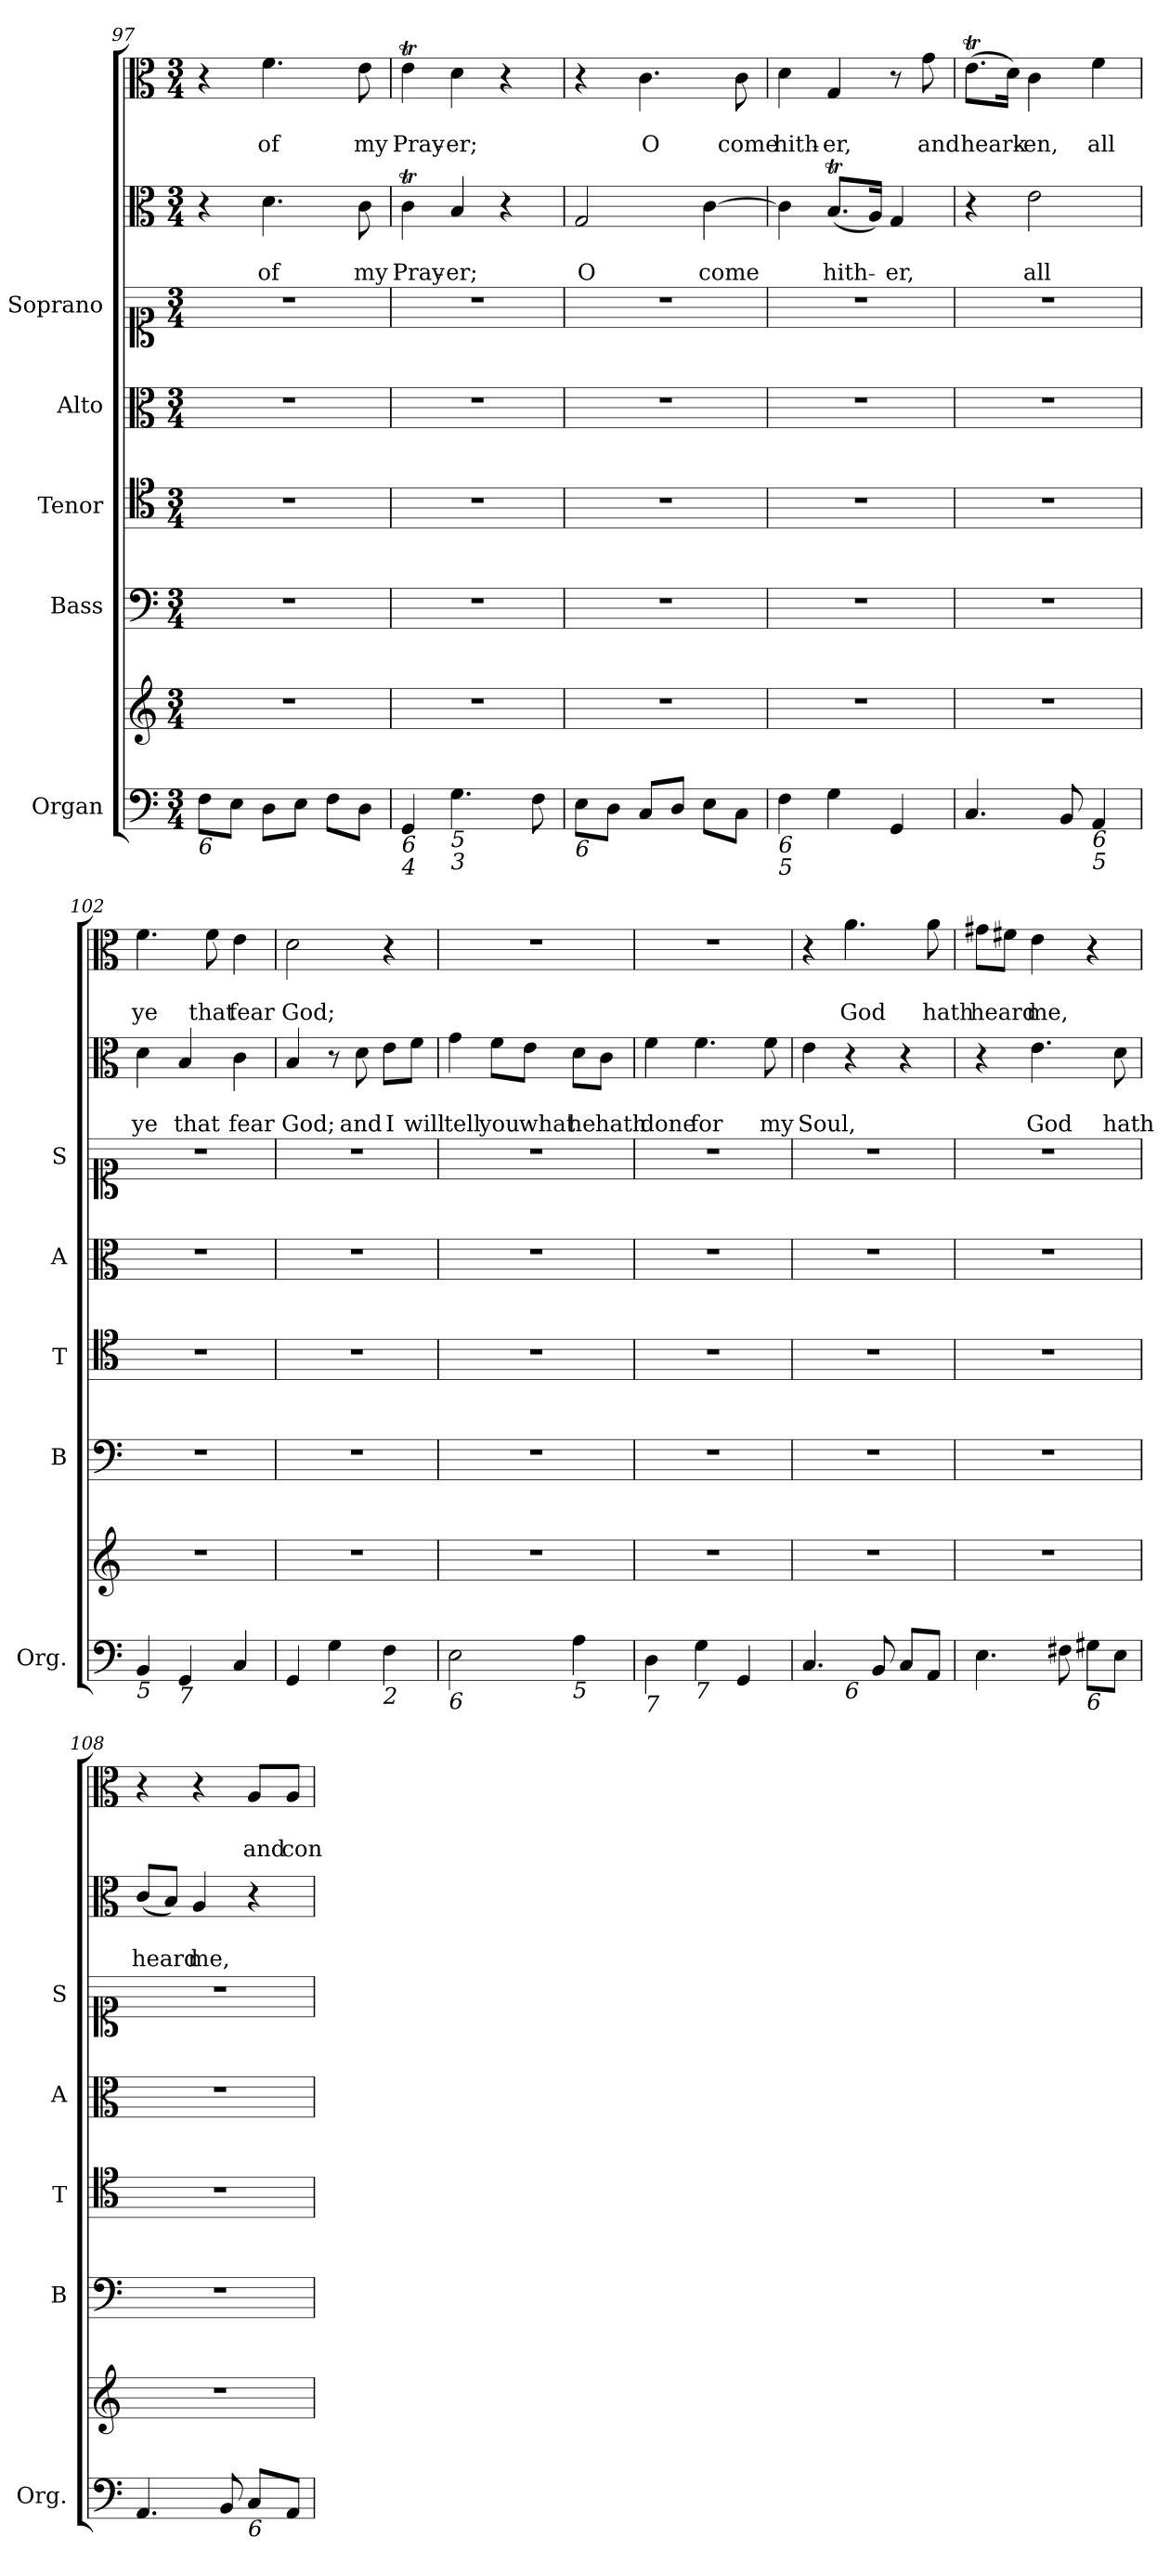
**kern	**kern	**kern	**kern	**kern	**kern	**kern	**text	**text	**kern	**text	**text
*part7	*part7	*part6	*part5	*part4	*part3	*part2	*part2	*part2	*part1	*part1	*part1
*staff8	*staff7	*staff6	*staff5	*staff4	*staff3	*staff2	*staff2	*staff2	*staff1	*staff1	*staff1
*I"Organ	*	*I"Bass	*I"Tenor	*I"Alto	*I"Soprano	*	*	*	*	*	*
*I'Org.	*	*I'B	*I'T	*I'A	*I'S	*	*	*	*	*	*
*clefF4	*clefG2	*clefF4	*clefC4	*clefC3	*clefC1	*clefC3	*	*	*clefC3	*	*
*k[]	*k[]	*k[]	*k[]	*k[]	*k[]	*k[]	*	*	*k[]	*	*
*C:	*C:	*C:	*C:	*C:	*C:	*C:	*	*	*C:	*	*
*M3/4	*M3/4	*M3/4	*M3/4	*M3/4	*M3/4	*M3/4	*	*	*M3/4	*	*
=97	=97	=97	=97	=97	=97	=97	=97	=97	=97	=97	=97
!LO:TX:b:i:t=6	!	!	!	!	!	!	!	!	!	!	!
8F\L	2.r	2.r	2.r	2.r	2.r	4r	.	.	4r	.	.
8E\J	.	.	.	.	.	.	.	.	.	.	.
!	!	!	!	!	!	!	!	!LO:LY:b	!	!	!LO:LY:b
8D\L	.	.	.	.	.	4.d\	.	of	4.f\	.	of
8E\J	.	.	.	.	.	.	.	.	.	.	.
8F\L	.	.	.	.	.	.	.	.	.	.	.
!	!	!	!	!	!	!	!	!LO:LY:b	!	!	!LO:LY:b
8D\J	.	.	.	.	.	8c\	.	my	8e\	.	my
!!LO:PB:g=z
=98	=98	=98	=98	=98	=98	=98	=98	=98	=98	=98	=98
!LO:TX:b:i:t=6	!	!	!	!	!	!	!	!	!	!	!
!LO:TX:b:i:t=4	!	!	!	!	!	!	!	!	!	!	!
!	!	!	!	!	!	!	!	!LO:LY:b	!	!	!LO:LY:b
4GG/	2.r	2.r	2.r	2.r	2.r	4cT\	.	Pray-	4et\	.	Pray-
!LO:TX:b:i:t=5	!	!	!	!	!	!	!	!	!	!	!
!LO:TX:b:i:t=3	!	!	!	!	!	!	!	!	!	!	!
!	!	!	!	!	!	!	!	!LO:LY:b	!	!	!LO:LY:b
4.G\	.	.	.	.	.	4B/	.	-er;	4d\	.	-er;
.	.	.	.	.	.	4r	.	.	4r	.	.
8F\	.	.	.	.	.	.	.	.	.	.	.
=99	=99	=99	=99	=99	=99	=99	=99	=99	=99	=99	=99
!LO:TX:b:i:t=6	!	!	!	!	!	!	!	!	!	!	!
!	!	!	!	!	!	!	!	!LO:LY:b	!	!	!
8E\L	2.r	2.r	2.r	2.r	2.r	2G/	.	O	4r	.	.
8D\J	.	.	.	.	.	.	.	.	.	.	.
!	!	!	!	!	!	!	!	!	!	!	!LO:LY:b
8C/L	.	.	.	.	.	.	.	.	4.c\	.	O
8D/J	.	.	.	.	.	.	.	.	.	.	.
!	!	!	!	!	!	!	!	!LO:LY:b	!	!	!
8E\L	.	.	.	.	.	[4c\	.	come	.	.	.
!	!	!	!	!	!	!	!	!	!	!	!LO:LY:b
8C\J	.	.	.	.	.	.	.	.	8c\	.	come
=100	=100	=100	=100	=100	=100	=100	=100	=100	=100	=100	=100
!LO:TX:b:i:t=6	!	!	!	!	!	!	!	!	!	!	!
!LO:TX:b:i:t=5	!	!	!	!	!	!	!	!	!	!	!
!	!	!	!	!	!	!	!	!	!	!	!LO:LY:b
4F\	2.r	2.r	2.r	2.r	2.r	4c\]	.	.	4d\	.	hith-
!	!	!	!	!	!	!	!	!LO:LY:b	!	!	!LO:LY:b
4G\	.	.	.	.	.	(<8.Bt/L	.	hith-	4G/	.	-er,
.	.	.	.	.	.	16A/Jk)	.	.	.	.	.
!	!	!	!	!	!	!	!	!LO:LY:b	!	!	!
4GG/	.	.	.	.	.	4G/	.	-er,	8r	.	.
!	!	!	!	!	!	!	!	!	!	!	!LO:LY:b
.	.	.	.	.	.	.	.	.	8g\	.	and
=101	=101	=101	=101	=101	=101	=101	=101	=101	=101	=101	=101
!	!	!	!	!	!	!	!	!	!	!	!LO:LY:b
4.C/	2.r	2.r	2.r	2.r	2.r	4r	.	.	(>8.et\L	.	heark-
.	.	.	.	.	.	.	.	.	16d\Jk)	.	.
!	!	!	!	!	!	!	!	!LO:LY:b	!	!	!LO:LY:b
.	.	.	.	.	.	2e\	.	all	4c\	.	-en,
8BB/	.	.	.	.	.	.	.	.	.	.	.
!LO:TX:b:i:t=6	!	!	!	!	!	!	!	!	!	!	!
!LO:TX:b:i:t=5	!	!	!	!	!	!	!	!	!	!	!
!	!	!	!	!	!	!	!	!	!	!	!LO:LY:b
4AA/	.	.	.	.	.	.	.	.	4f\	.	all
=102	=102	=102	=102	=102	=102	=102	=102	=102	=102	=102	=102
!LO:TX:b:i:t=5	!	!	!	!	!	!	!	!	!	!	!
!	!	!	!	!	!	!	!	!LO:LY:b	!	!	!LO:LY:b
4BB/	2.r	2.r	2.r	2.r	2.r	4d\	.	ye	4.f\	.	ye
!LO:TX:b:i:t=7	!	!	!	!	!	!	!	!	!	!	!
!	!	!	!	!	!	!	!	!LO:LY:b	!	!	!
4GG/	.	.	.	.	.	4B/	.	that	.	.	.
!	!	!	!	!	!	!	!	!	!	!	!LO:LY:b
.	.	.	.	.	.	.	.	.	8f\	.	that
!	!	!	!	!	!	!	!	!LO:LY:b	!	!	!LO:LY:b
4C/	.	.	.	.	.	4c\	.	fear	4e\	.	fear
=103	=103	=103	=103	=103	=103	=103	=103	=103	=103	=103	=103
!	!	!	!	!	!	!	!	!LO:LY:b	!	!	!LO:LY:b
4GG/	2.r	2.r	2.r	2.r	2.r	4B/	.	God;	2d\	.	God;
4G\	.	.	.	.	.	8r	.	.	.	.	.
!	!	!	!	!	!	!	!	!LO:LY:b	!	!	!
.	.	.	.	.	.	8d\	.	and	.	.	.
!LO:TX:b:i:t=2	!	!	!	!	!	!	!	!	!	!	!
!	!	!	!	!	!	!	!	!LO:LY:b	!	!	!
4F\	.	.	.	.	.	8e\L	.	I	4r	.	.
!	!	!	!	!	!	!	!	!LO:LY:b	!	!	!
.	.	.	.	.	.	8f\J	.	will	.	.	.
!!LO:LB:g=z
=104	=104	=104	=104	=104	=104	=104	=104	=104	=104	=104	=104
!LO:TX:b:i:t=6	!	!	!	!	!	!	!	!	!	!	!
!	!	!	!	!	!	!	!	!LO:LY:b	!	!	!
2E\	2.r	2.r	2.r	2.r	2.r	4g\	.	tell	2.r	.	.
!	!	!	!	!	!	!	!	!LO:LY:b	!	!	!
.	.	.	.	.	.	8f\L	.	you	.	.	.
!	!	!	!	!	!	!	!	!LO:LY:b	!	!	!
.	.	.	.	.	.	8e\J	.	what	.	.	.
!LO:TX:b:i:t=5	!	!	!	!	!	!	!	!	!	!	!
!	!	!	!	!	!	!	!	!LO:LY:b	!	!	!
4A\	.	.	.	.	.	8d\L	.	he	.	.	.
!	!	!	!	!	!	!	!	!LO:LY:b	!	!	!
.	.	.	.	.	.	8c\J	.	hath	.	.	.
=105	=105	=105	=105	=105	=105	=105	=105	=105	=105	=105	=105
!LO:TX:b:i:t=7	!	!	!	!	!	!	!	!	!	!	!
!	!	!	!	!	!	!	!	!LO:LY:b	!	!	!
4D\	2.r	2.r	2.r	2.r	2.r	4f\	.	done	2.r	.	.
!LO:TX:b:i:t=7	!	!	!	!	!	!	!	!	!	!	!
!	!	!	!	!	!	!	!	!LO:LY:b	!	!	!
4G\	.	.	.	.	.	4.f\	.	for	.	.	.
4GG/	.	.	.	.	.	.	.	.	.	.	.
!	!	!	!	!	!	!	!	!LO:LY:b	!	!	!
.	.	.	.	.	.	8f\	.	my	.	.	.
=106	=106	=106	=106	=106	=106	=106	=106	=106	=106	=106	=106
!LO:TX:b:i:t=5	!	!	!	!	!	!	!	!	!	!	!
!	!	!	!	!	!	!	!	!LO:LY:b	!	!	!
*^	*	*	*	*	*	*	*	*	*	*	*
4.C/	4ryy	2.r	2.r	2.r	2.r	2.r	4e\	.	Soul,	4r	.	.
!	!LO:TX:b:i:t=6	!	!	!	!	!	!	!	!	!	!	!
!	!	!	!	!	!	!	!	!	!	!	!	!LO:LY:b
.	2ryy	.	.	.	.	.	4r	.	.	4.a\	.	God
8BB/	.	.	.	.	.	.	.	.	.	.	.	.
8C/L	.	.	.	.	.	.	4r	.	.	.	.	.
!	!	!	!	!	!	!	!	!	!	!	!	!LO:LY:b
8AA/J	.	.	.	.	.	.	.	.	.	8a\	.	hath
=107	=107	=107	=107	=107	=107	=107	=107	=107	=107	=107	=107	=107
!LO:TX:b:t=#	!	!	!	!	!	!	!	!	!	!	!	!
!	!	!	!	!	!	!	!	!	!	!	!	!LO:LY:b
*v	*v	*	*	*	*	*	*	*	*	*	*	*
4.E\	2.r	2.r	2.r	2.r	2.r	4r	.	.	8g#X\L	.	heard
.	.	.	.	.	.	.	.	.	8f#X\J	.	.
!	!	!	!	!	!	!	!	!LO:LY:b	!	!	!LO:LY:b
.	.	.	.	.	.	4.e\	.	God	4e\	.	me,
8F#X\	.	.	.	.	.	.	.	.	.	.	.
!LO:TX:b:i:t=6	!	!	!	!	!	!	!	!	!	!	!
8G#X\L	.	.	.	.	.	.	.	.	4r	.	.
!	!	!	!	!	!	!	!	!LO:LY:b	!	!	!
8E\J	.	.	.	.	.	8d\	.	hath	.	.	.
=108	=108	=108	=108	=108	=108	=108	=108	=108	=108	=108	=108
!	!	!	!	!	!	!	!	!LO:LY:b	!	!	!
4.AA/	2.r	2.r	2.r	2.r	2.r	(<8c/L	.	heard	4r	.	.
.	.	.	.	.	.	8B/J)	.	.	.	.	.
!	!	!	!	!	!	!	!	!LO:LY:b	!	!	!
.	.	.	.	.	.	4A/	.	me,	4r	.	.
8BB/	.	.	.	.	.	.	.	.	.	.	.
!LO:TX:b:i:t=6	!	!	!	!	!	!	!	!	!	!	!
!	!	!	!	!	!	!	!	!	!	!	!LO:LY:b
8C/L	.	.	.	.	.	4r	.	.	8A/L	.	and
!	!	!	!	!	!	!	!	!	!	!	!LO:LY:b
8AA/J	.	.	.	.	.	.	.	.	8A/J	.	con-
=	=	=	=	=	=	=	=	=	=	=	=
*-	*-	*-	*-	*-	*-	*-	*-	*-	*-	*-	*-
